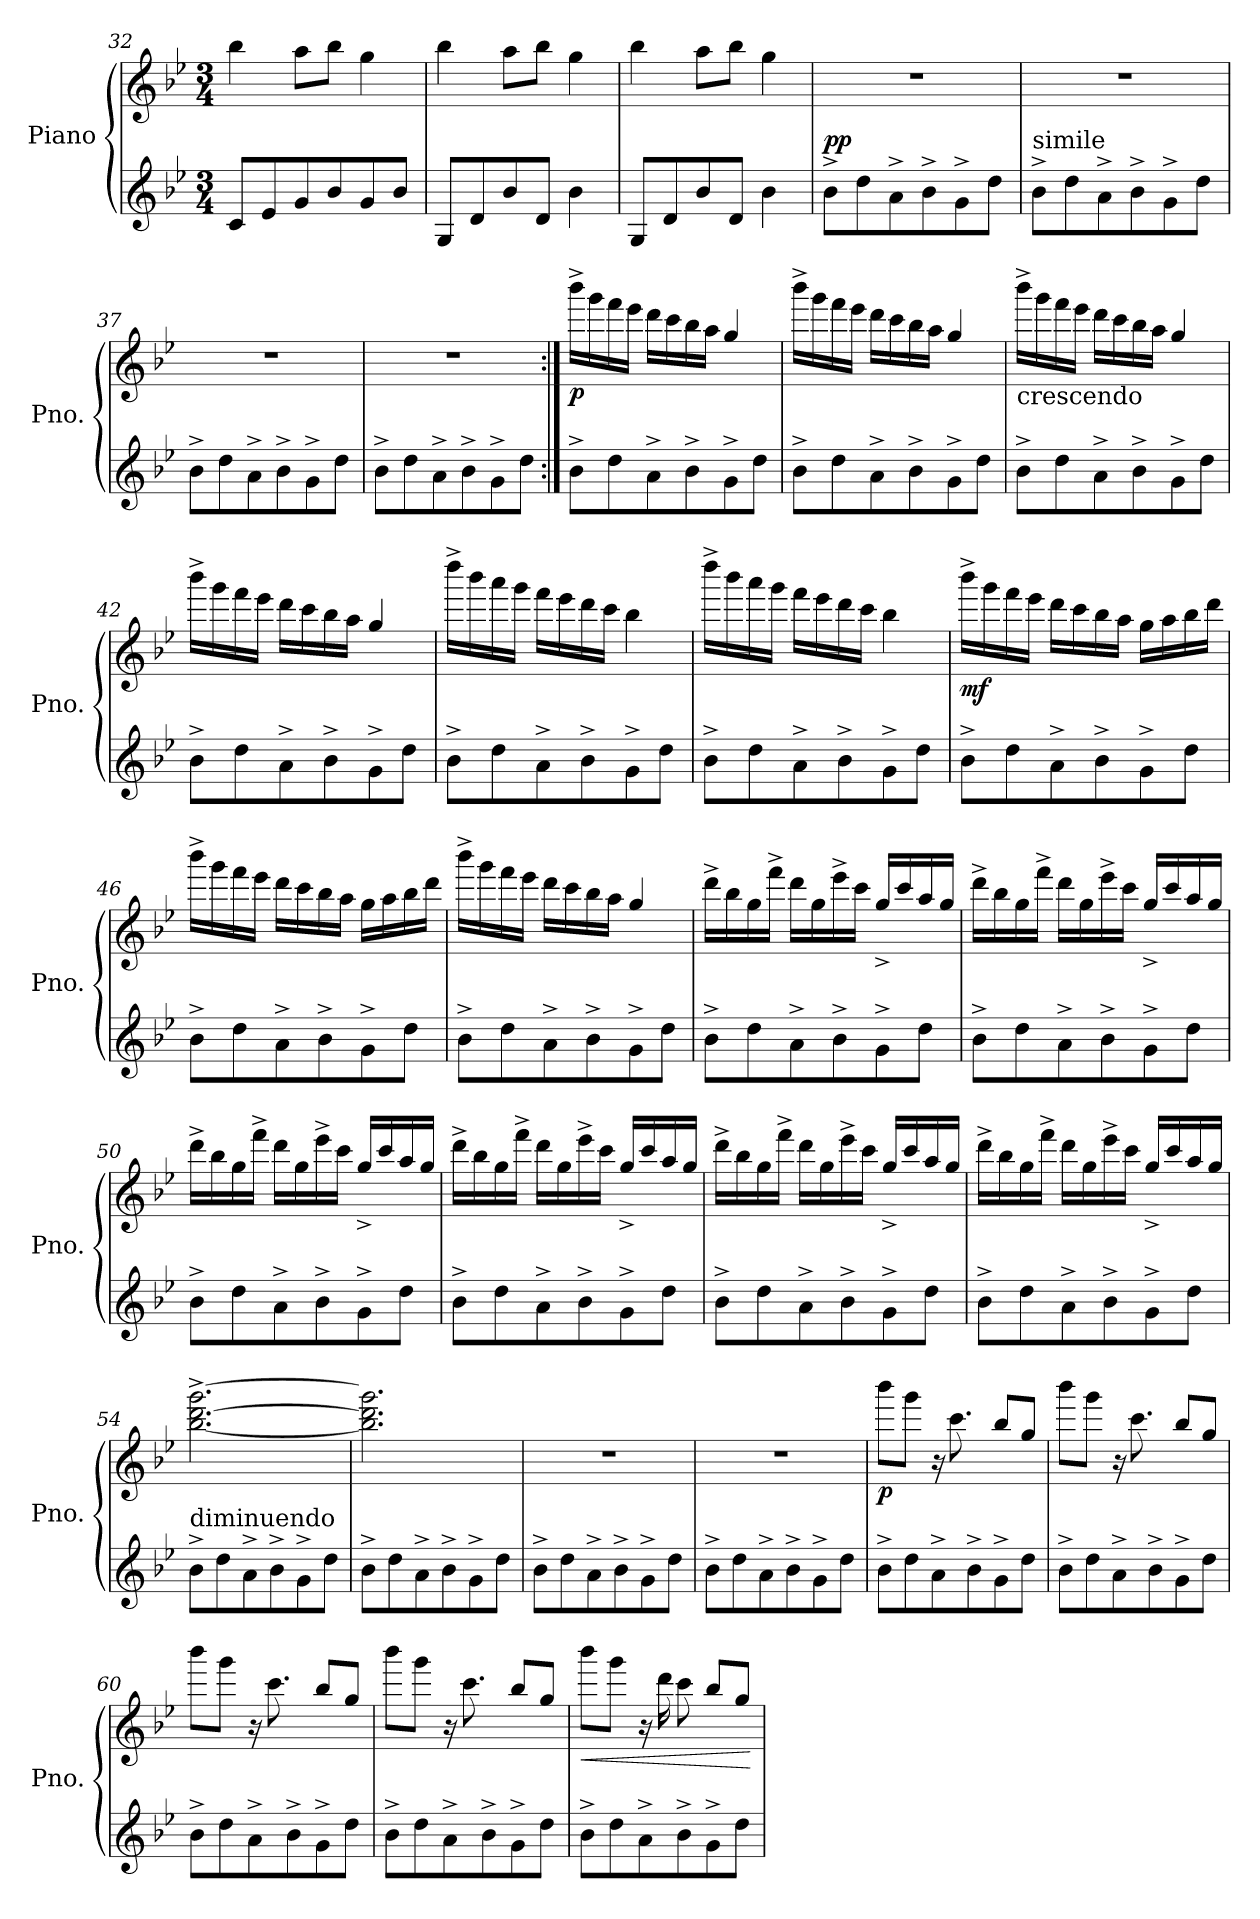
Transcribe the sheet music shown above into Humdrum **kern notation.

**kern	**kern	**dynam
*part1	*part1	*part1
*staff2	*staff1	*staff1/2
*I"Piano	*	*
*I'Pno.	*	*
*	*clefG2	*
*k[b-e-]	*k[b-e-]	*
*B-:	*B-:	*
*M3/4	*M3/4	*
=32	=32	=32
8c/L	4bb-\	.
8e-/	.	.
8g/	8aa\L	.
8b-/	8bb-\J	.
8g/	4gg\	.
8b-/J	.	.
=33	=33	=33
8G/L	4bb-\	.
8d/	.	.
8b-/	8aa\L	.
8d/J	8bb-\J	.
4b-\	4gg\	.
!!LO:LB:g=z
=34	=34	=34
8G/L	4bb-\	.
8d/	.	.
8b-/	8aa\L	.
8d/J	8bb-\J	.
4b-\	4gg\	.
=35	=35	=35
!	!	!LO:DY:a=2
8b-^\L	2.r	pp
8dd\	.	.
8a^\	.	.
8b-^\	.	.
8g^\	.	.
8dd\J	.	.
=36	=36	=36
!LO:TX:a:t=simile	!	!
8b-^\L	2.r	.
8dd\	.	.
8a^\	.	.
8b-^\	.	.
8g^\	.	.
8dd\J	.	.
=37	=37	=37
8b-^\L	2.r	.
8dd\	.	.
8a^\	.	.
8b-^\	.	.
8g^\	.	.
8dd\J	.	.
=38	=38	=38
8b-^\L	2.r	.
8dd\	.	.
8a^\	.	.
8b-^\	.	.
8g^\	.	.
8dd\J	.	.
!!LO:LB:g=z
=39:|!	=39:|!	=39:|!
!	!	!LO:DY:b
8b-^\L	16bbb-^\LL	p
.	16ggg\	.
8dd\	16fff\	.
.	16eee-\JJ	.
8a^\	16ddd\LL	.
.	16ccc\	.
8b-^\	16bb-\	.
.	16aa\JJ	.
8g^\	4gg/	.
8dd\J	.	.
=40	=40	=40
8b-^\L	16bbb-^\LL	.
.	16ggg\	.
8dd\	16fff\	.
.	16eee-\JJ	.
8a^\	16ddd\LL	.
.	16ccc\	.
8b-^\	16bb-\	.
.	16aa\JJ	.
8g^\	4gg/	.
8dd\J	.	.
=41	=41	=41
!	!LO:TX:b:t=crescendo	!
8b-^\L	16bbb-^\LL	.
.	16ggg\	.
8dd\	16fff\	.
.	16eee-\JJ	.
8a^\	16ddd\LL	.
.	16ccc\	.
8b-^\	16bb-\	.
.	16aa\JJ	.
8g^\	4gg/	.
8dd\J	.	.
=42	=42	=42
8b-^\L	16bbb-^\LL	.
.	16ggg\	.
8dd\	16fff\	.
.	16eee-\JJ	.
8a^\	16ddd\LL	.
.	16ccc\	.
8b-^\	16bb-\	.
.	16aa\JJ	.
8g^\	4gg/	.
8dd\J	.	.
!!LO:LB:g=z
=43	=43	=43
8b-^\L	16dddd^\LL	.
.	16bbb-\	.
8dd\	16aaa\	.
.	16ggg\JJ	.
8a^\	16fff\LL	.
.	16eee-\	.
8b-^\	16ddd\	.
.	16ccc\JJ	.
8g^\	4bb-\	.
8dd\J	.	.
=44	=44	=44
8b-^\L	16dddd^\LL	.
.	16bbb-\	.
8dd\	16aaa\	.
.	16ggg\JJ	.
8a^\	16fff\LL	.
.	16eee-\	.
8b-^\	16ddd\	.
.	16ccc\JJ	.
8g^\	4bb-\	.
8dd\J	.	.
=45	=45	=45
!	!	!LO:DY:b
8b-^\L	16bbb-^\LL	mf
.	16ggg\	.
8dd\	16fff\	.
.	16eee-\JJ	.
8a^\	16ddd\LL	.
.	16ccc\	.
8b-^\	16bb-\	.
.	16aa\JJ	.
8g^\	16gg\LL	.
.	16aa\	.
8dd\J	16bb-\	.
.	16ddd\JJ	.
=46	=46	=46
8b-^\L	16bbb-^\LL	.
.	16ggg\	.
8dd\	16fff\	.
.	16eee-\JJ	.
8a^\	16ddd\LL	.
.	16ccc\	.
8b-^\	16bb-\	.
.	16aa\JJ	.
8g^\	16gg\LL	.
.	16aa\	.
8dd\J	16bb-\	.
.	16ddd\JJ	.
!!LO:PB:g=z
=47	=47	=47
8b-^\L	16bbb-^\LL	.
.	16ggg\	.
8dd\	16fff\	.
.	16eee-\JJ	.
8a^\	16ddd\LL	.
.	16ccc\	.
8b-^\	16bb-\	.
.	16aa\JJ	.
8g^\	4gg/	.
8dd\J	.	.
=48	=48	=48
8b-^\L	16ddd^\LL	.
.	16bb-\	.
8dd\	16gg\	.
.	16fff^\JJ	.
8a^\	16ddd\LL	.
.	16gg\	.
8b-^\	16eee-^\	.
.	16ccc\JJ	.
8g^\	16gg^/LL	.
.	16ccc/	.
8dd\J	16aa/	.
.	16gg/JJ	.
=49	=49	=49
8b-^\L	16ddd^\LL	.
.	16bb-\	.
8dd\	16gg\	.
.	16fff^\JJ	.
8a^\	16ddd\LL	.
.	16gg\	.
8b-^\	16eee-^\	.
.	16ccc\JJ	.
8g^\	16gg^/LL	.
.	16ccc/	.
8dd\J	16aa/	.
.	16gg/JJ	.
=50	=50	=50
8b-^\L	16ddd^\LL	.
.	16bb-\	.
8dd\	16gg\	.
.	16fff^\JJ	.
8a^\	16ddd\LL	.
.	16gg\	.
8b-^\	16eee-^\	.
.	16ccc\JJ	.
8g^\	16gg^/LL	.
.	16ccc/	.
8dd\J	16aa/	.
.	16gg/JJ	.
!!LO:LB:g=z
=51	=51	=51
8b-^\L	16ddd^\LL	.
.	16bb-\	.
8dd\	16gg\	.
.	16fff^\JJ	.
8a^\	16ddd\LL	.
.	16gg\	.
8b-^\	16eee-^\	.
.	16ccc\JJ	.
8g^\	16gg^/LL	.
.	16ccc/	.
8dd\J	16aa/	.
.	16gg/JJ	.
=52	=52	=52
8b-^\L	16ddd^\LL	.
.	16bb-\	.
8dd\	16gg\	.
.	16fff^\JJ	.
8a^\	16ddd\LL	.
.	16gg\	.
8b-^\	16eee-^\	.
.	16ccc\JJ	.
8g^\	16gg^/LL	.
.	16ccc/	.
8dd\J	16aa/	.
.	16gg/JJ	.
=53	=53	=53
8b-^\L	16ddd^\LL	.
.	16bb-\	.
8dd\	16gg\	.
.	16fff^\JJ	.
8a^\	16ddd\LL	.
.	16gg\	.
8b-^\	16eee-^\	.
.	16ccc\JJ	.
8g^\	16gg^/LL	.
.	16ccc/	.
8dd\J	16aa/	.
.	16gg/JJ	.
=54	=54	=54
!LO:TX:a:t=diminuendo	!	!
8b-^\L	[2.bb-\^ [2.ddd\^ [2.ggg\^	.
8dd\	.	.
8a^\	.	.
8b-^\	.	.
8g^\	.	.
8dd\J	.	.
!!LO:LB:g=z
=55	=55	=55
8b-^\L	2.bb-\] 2.ddd\] 2.ggg\]	.
8dd\	.	.
8a^\	.	.
8b-^\	.	.
8g^\	.	.
8dd\J	.	.
=56	=56	=56
8b-^\L	2.r	.
8dd\	.	.
8a^\	.	.
8b-^\	.	.
8g^\	.	.
8dd\J	.	.
=57	=57	=57
8b-^\L	2.r	.
8dd\	.	.
8a^\	.	.
8b-^\	.	.
8g^\	.	.
8dd\J	.	.
=58	=58	=58
!	!	!LO:DY:b
8b-^\L	8bbb-\L	p
8dd\	8ggg\J	.
8a^\	16r	.
.	8.ccc\	.
8b-^\	.	.
8g^\	8bb-/L	.
8dd\J	8gg/J	.
=59	=59	=59
8b-^\L	8bbb-\L	.
8dd\	8ggg\J	.
8a^\	16r	.
.	8.ccc\	.
8b-^\	.	.
8g^\	8bb-/L	.
8dd\J	8gg/J	.
!!LO:LB:g=z
=60	=60	=60
8b-^\L	8bbb-\L	.
8dd\	8ggg\J	.
8a^\	16r	.
.	8.ccc\	.
8b-^\	.	.
8g^\	8bb-/L	.
8dd\J	8gg/J	.
=61	=61	=61
8b-^\L	8bbb-\L	.
8dd\	8ggg\J	.
8a^\	16r	.
.	8.ccc\	.
8b-^\	.	.
8g^\	8bb-/L	.
8dd\J	8gg/J	.
=62	=62	=62
!	!	!LO:HP:b
8b-^\L	8bbb-\L	<
8dd\	8ggg\J	.
8a^\	16r	.
.	16ddd\	.
8b-^\	8ccc\	.
8g^\	8bb-/L	.
8dd\J	8gg/J	.
.	.	[
=	=	=
*-	*-	*-
